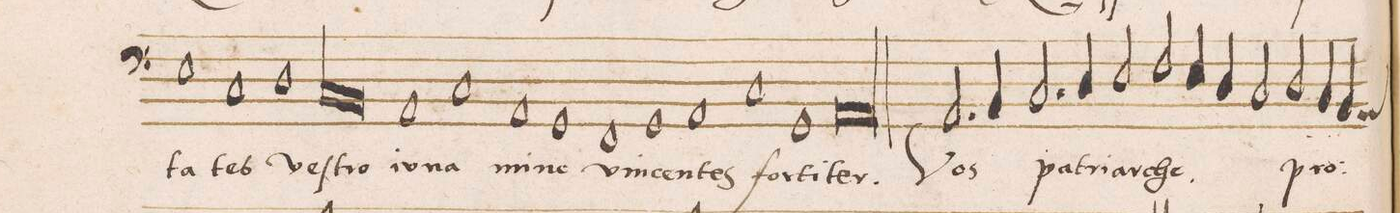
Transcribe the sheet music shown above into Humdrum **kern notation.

**kern	**text
*I"BASVS	*
*clefF4	*
*k[b-]	*
*met(C|)	*
*M2/1	*
1E	-ta-
=39-	=39-
1C	-tes
1D	veſ-
=40-	=40-
*lig	*
1C	-tro
1BB-	.
*Xlig	*
=41-	=41-
1AA	iv-
1C	-na-
=42-	=42-
1AA	-mi-
1GG	-ne
=43-	=43-
1FF	vni-
1GG	-cen-
=44-	=44-
1AA	-tes
1C	for-
=45-	=45-
1GG	-ti-
[1AAl	-fer.
=46-	=46-
0AA]	.
=47||	=47||
2.AA/	Vos
4BB-/	.
2.C/	pat-
4D/	.
=48-	=48-
2E/	-ri-
2F/	-ar-
4E/	.
4D/	.
2C/	-che.
=49-	=49-
2D/	pro-
4C/	.
*custos:AA	*
4BB-/	.
*-	*-
